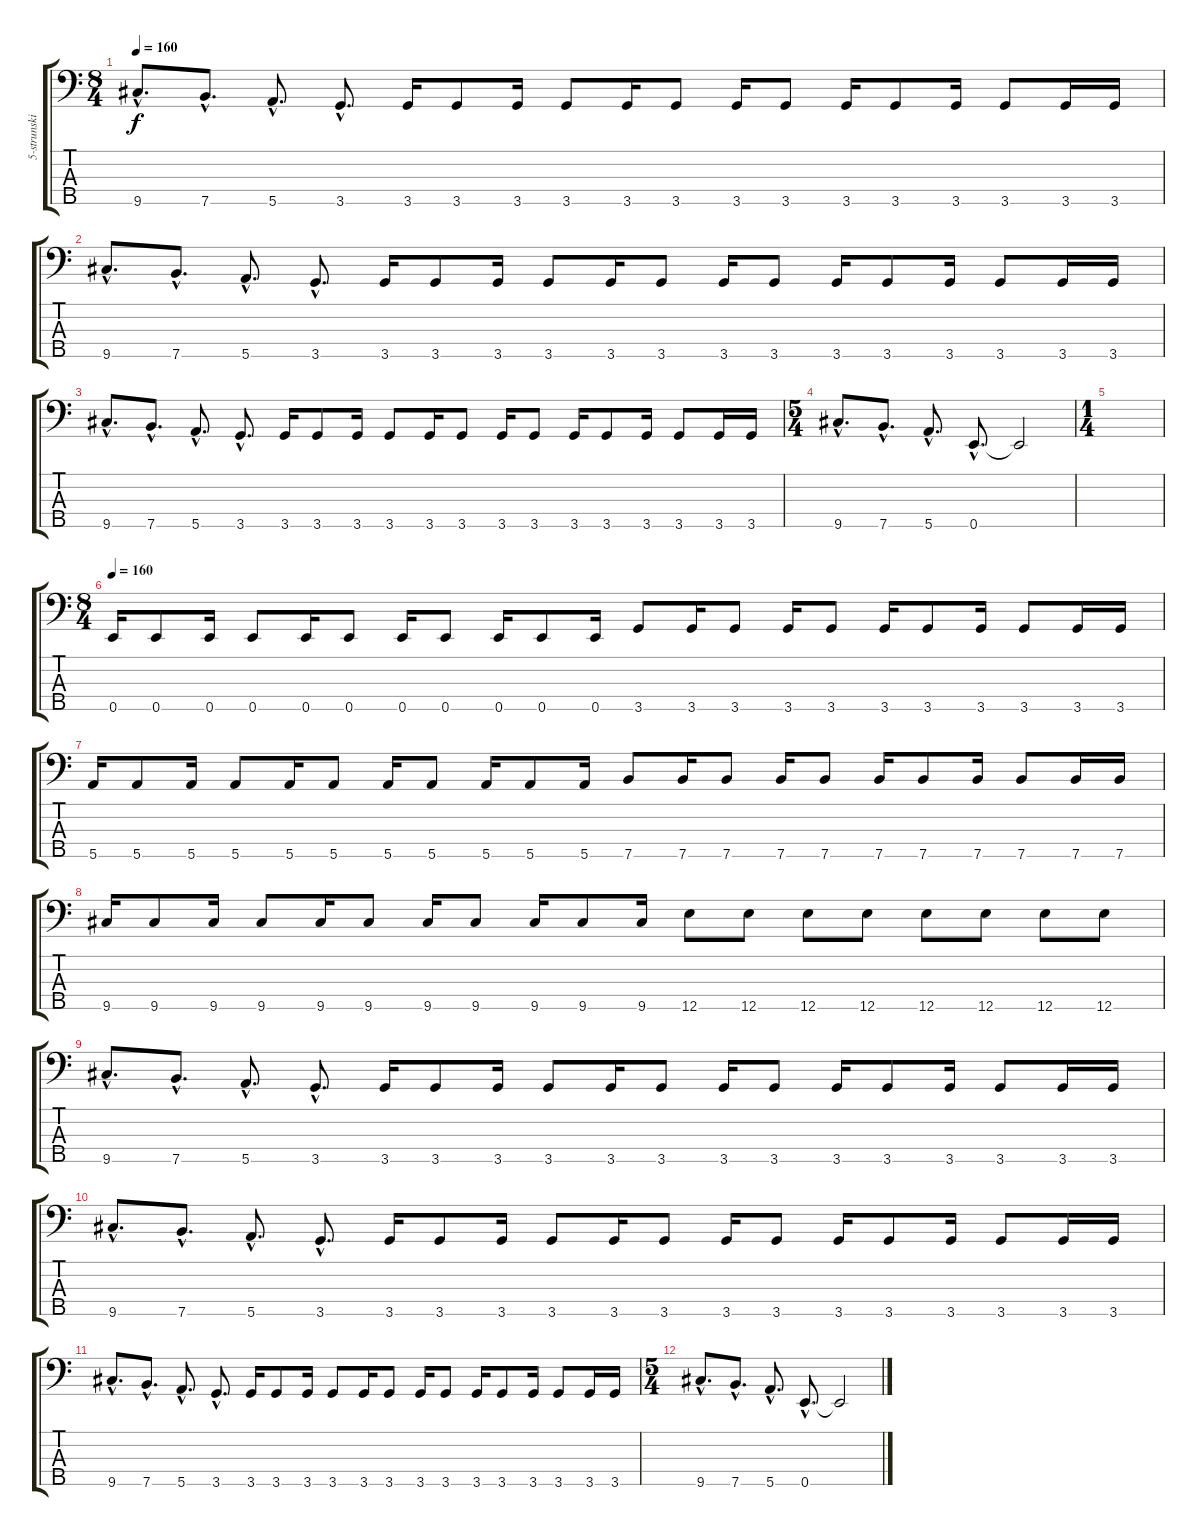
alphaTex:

\track ("5-strunski Bas" "5-strunski") {instrument slapbass1}
\staff {score tabs}
\tuning (B2 G2 D2 A1 E1) {hide}
\ts (8 4)
\tempo 160
\clef f4
\ks c
9.5{hac}.8{d dy f} 7.5{hac}.8{d} 5.5{hac}.8{d} 3.5{hac}.8{d} 3.5.16 3.5.8 3.5.16 3.5.8 3.5.16 3.5.8 3.5.16 3.5.8 3.5.16 3.5.8 3.5.16 3.5.8 3.5.16 3.5.16 |
9.5{hac}.8{d} 7.5{hac}.8{d} 5.5{hac}.8{d} 3.5{hac}.8{d} 3.5.16 3.5.8 3.5.16 3.5.8 3.5.16 3.5.8 3.5.16 3.5.8 3.5.16 3.5.8 3.5.16 3.5.8 3.5.16 3.5.16 |
9.5{hac}.8{d} 7.5{hac}.8{d} 5.5{hac}.8{d} 3.5{hac}.8{d} 3.5.16 3.5.8 3.5.16 3.5.8 3.5.16 3.5.8 3.5.16 3.5.8 3.5.16 3.5.8 3.5.16 3.5.8 3.5.16 3.5.16 |
\ts (5 4)
9.5{hac}.8{d} 7.5{hac}.8{d} 5.5{hac}.8{d} 0.5{hac}.8{d} 0.5{t}.2 |
\ts (1 4)
|
\ts (8 4)
\tempo 160
0.5.16 0.5.8 0.5.16 0.5.8 0.5.16 0.5.8 0.5.16 0.5.8 0.5.16 0.5.8 0.5.16 3.5.8 3.5.16 3.5.8 3.5.16 3.5.8 3.5.16 3.5.8 3.5.16 3.5.8 3.5.16 3.5.16 |
5.5.16 5.5.8 5.5.16 5.5.8 5.5.16 5.5.8 5.5.16 5.5.8 5.5.16 5.5.8 5.5.16 7.5.8 7.5.16 7.5.8 7.5.16 7.5.8 7.5.16 7.5.8 7.5.16 7.5.8 7.5.16 7.5.16 |
9.5.16 9.5.8 9.5.16 9.5.8 9.5.16 9.5.8 9.5.16 9.5.8 9.5.16 9.5.8 9.5.16 12.5.8 12.5.8 12.5.8 12.5.8 12.5.8 12.5.8 12.5.8 12.5.8 |
9.5{hac}.8{d} 7.5{hac}.8{d} 5.5{hac}.8{d} 3.5{hac}.8{d} 3.5.16 3.5.8 3.5.16 3.5.8 3.5.16 3.5.8 3.5.16 3.5.8 3.5.16 3.5.8 3.5.16 3.5.8 3.5.16 3.5.16 |
9.5{hac}.8{d} 7.5{hac}.8{d} 5.5{hac}.8{d} 3.5{hac}.8{d} 3.5.16 3.5.8 3.5.16 3.5.8 3.5.16 3.5.8 3.5.16 3.5.8 3.5.16 3.5.8 3.5.16 3.5.8 3.5.16 3.5.16 |
9.5{hac}.8{d} 7.5{hac}.8{d} 5.5{hac}.8{d} 3.5{hac}.8{d} 3.5.16 3.5.8 3.5.16 3.5.8 3.5.16 3.5.8 3.5.16 3.5.8 3.5.16 3.5.8 3.5.16 3.5.8 3.5.16 3.5.16 |
\ts (5 4)
9.5{hac}.8{d} 7.5{hac}.8{d} 5.5{hac}.8{d} 0.5{hac}.8{d} 0.5{t}.2
